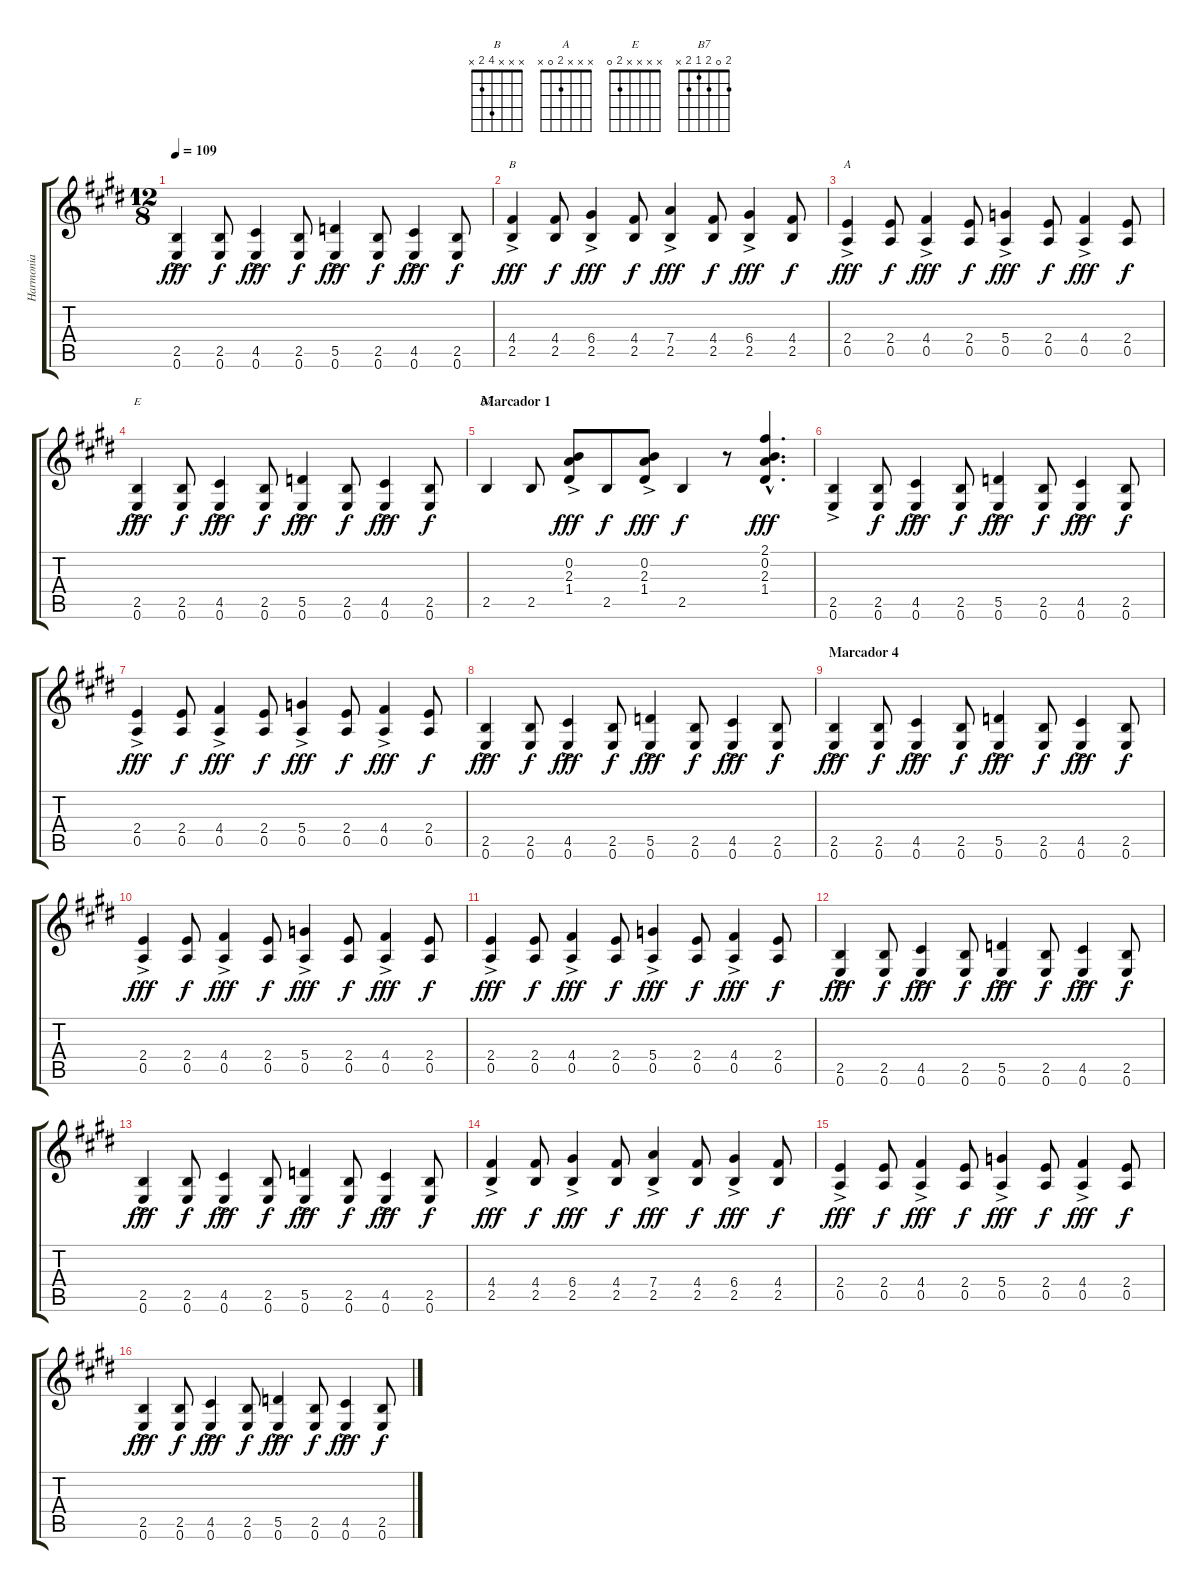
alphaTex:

\track ("Harmonia" "Harmonia") {instrument acousticguitarsteel}
\staff {score tabs}
\tuning (E4 B3 G3 D3 A2 E2) {hide}
\chord ("B" x x x 4 2 x)
\chord ("A" x x x 2 0 x)
\chord ("E" x x x x 2 0)
\chord ("B7" 2 0 2 1 2 x)
\ts (12 8)
\tempo 109
\clef g2
\ks e
(2.5{ac} 0.6).4{dy fff} (2.5 0.6).8{dy f} (4.5{ac} 0.6).4{dy fff} (2.5 0.6).8{dy f} (5.5{ac} 0.6).4{dy fff} (2.5 0.6).8{dy f} (4.5{ac} 0.6).4{dy fff} (2.5 0.6).8{dy f} |
(4.4{ac} 2.5).4{ch "B" dy fff} (4.4 2.5).8{dy f} (6.4{ac} 2.5).4{dy fff} (4.4 2.5).8{dy f} (7.4{ac} 2.5).4{dy fff} (4.4 2.5).8{dy f} (6.4{ac} 2.5).4{dy fff} (4.4 2.5).8{dy f} |
(2.4{ac} 0.5).4{ch "A" dy fff} (2.4 0.5).8{dy f} (4.4{ac} 0.5).4{dy fff} (2.4 0.5).8{dy f} (5.4{ac} 0.5).4{dy fff} (2.4 0.5).8{dy f} (4.4{ac} 0.5).4{dy fff} (2.4 0.5).8{dy f} |
(2.5{ac} 0.6).4{ch "E" dy fff} (2.5 0.6).8{dy f} (4.5{ac} 0.6).4{dy fff} (2.5 0.6).8{dy f} (5.5{ac} 0.6).4{dy fff} (2.5 0.6).8{dy f} (4.5{ac} 0.6).4{dy fff} (2.5 0.6).8{dy f} |
\section ("" "Marcador 1")
2.5.4{ch "B7"} 2.5.8 (0.2{ac} 2.3 1.4).8{dy fff} 2.5.8{dy f} (0.2{ac} 2.3 1.4).8{dy fff} 2.5.4{dy f} r.8 (2.1{hac} 0.2{hac} 2.3{hac} 1.4{hac}).4{d dy fff} |
(2.5{ac} 0.6).4 (2.5 0.6).8{dy f} (4.5{ac} 0.6).4{dy fff} (2.5 0.6).8{dy f} (5.5{ac} 0.6).4{dy fff} (2.5 0.6).8{dy f} (4.5{ac} 0.6).4{dy fff} (2.5 0.6).8{dy f} |
(2.4{ac} 0.5).4{dy fff} (2.4 0.5).8{dy f} (4.4{ac} 0.5).4{dy fff} (2.4 0.5).8{dy f} (5.4{ac} 0.5).4{dy fff} (2.4 0.5).8{dy f} (4.4{ac} 0.5).4{dy fff} (2.4 0.5).8{dy f} |
(2.5{ac} 0.6).4{dy fff} (2.5 0.6).8{dy f} (4.5{ac} 0.6).4{dy fff} (2.5 0.6).8{dy f} (5.5{ac} 0.6).4{dy fff} (2.5 0.6).8{dy f} (4.5{ac} 0.6).4{dy fff} (2.5 0.6).8{dy f} |
\section ("" "Marcador 4")
(2.5{ac} 0.6).4{dy fff} (2.5 0.6).8{dy f} (4.5{ac} 0.6).4{dy fff} (2.5 0.6).8{dy f} (5.5{ac} 0.6).4{dy fff} (2.5 0.6).8{dy f} (4.5{ac} 0.6).4{dy fff} (2.5 0.6).8{dy f} |
(2.4{ac} 0.5).4{dy fff} (2.4 0.5).8{dy f} (4.4{ac} 0.5).4{dy fff} (2.4 0.5).8{dy f} (5.4{ac} 0.5).4{dy fff} (2.4 0.5).8{dy f} (4.4{ac} 0.5).4{dy fff} (2.4 0.5).8{dy f} |
(2.4{ac} 0.5).4{dy fff} (2.4 0.5).8{dy f} (4.4{ac} 0.5).4{dy fff} (2.4 0.5).8{dy f} (5.4{ac} 0.5).4{dy fff} (2.4 0.5).8{dy f} (4.4{ac} 0.5).4{dy fff} (2.4 0.5).8{dy f} |
(2.5{ac} 0.6).4{dy fff} (2.5 0.6).8{dy f} (4.5{ac} 0.6).4{dy fff} (2.5 0.6).8{dy f} (5.5{ac} 0.6).4{dy fff} (2.5 0.6).8{dy f} (4.5{ac} 0.6).4{dy fff} (2.5 0.6).8{dy f} |
(2.5{ac} 0.6).4{dy fff} (2.5 0.6).8{dy f} (4.5{ac} 0.6).4{dy fff} (2.5 0.6).8{dy f} (5.5{ac} 0.6).4{dy fff} (2.5 0.6).8{dy f} (4.5{ac} 0.6).4{dy fff} (2.5 0.6).8{dy f} |
(4.4{ac} 2.5).4{dy fff} (4.4 2.5).8{dy f} (6.4{ac} 2.5).4{dy fff} (4.4 2.5).8{dy f} (7.4{ac} 2.5).4{dy fff} (4.4 2.5).8{dy f} (6.4{ac} 2.5).4{dy fff} (4.4 2.5).8{dy f} |
(2.4{ac} 0.5).4{dy fff} (2.4 0.5).8{dy f} (4.4{ac} 0.5).4{dy fff} (2.4 0.5).8{dy f} (5.4{ac} 0.5).4{dy fff} (2.4 0.5).8{dy f} (4.4{ac} 0.5).4{dy fff} (2.4 0.5).8{dy f} |
(2.5{ac} 0.6).4{dy fff} (2.5 0.6).8{dy f} (4.5{ac} 0.6).4{dy fff} (2.5 0.6).8{dy f} (5.5{ac} 0.6).4{dy fff} (2.5 0.6).8{dy f} (4.5{ac} 0.6).4{dy fff} (2.5 0.6).8{dy f}
